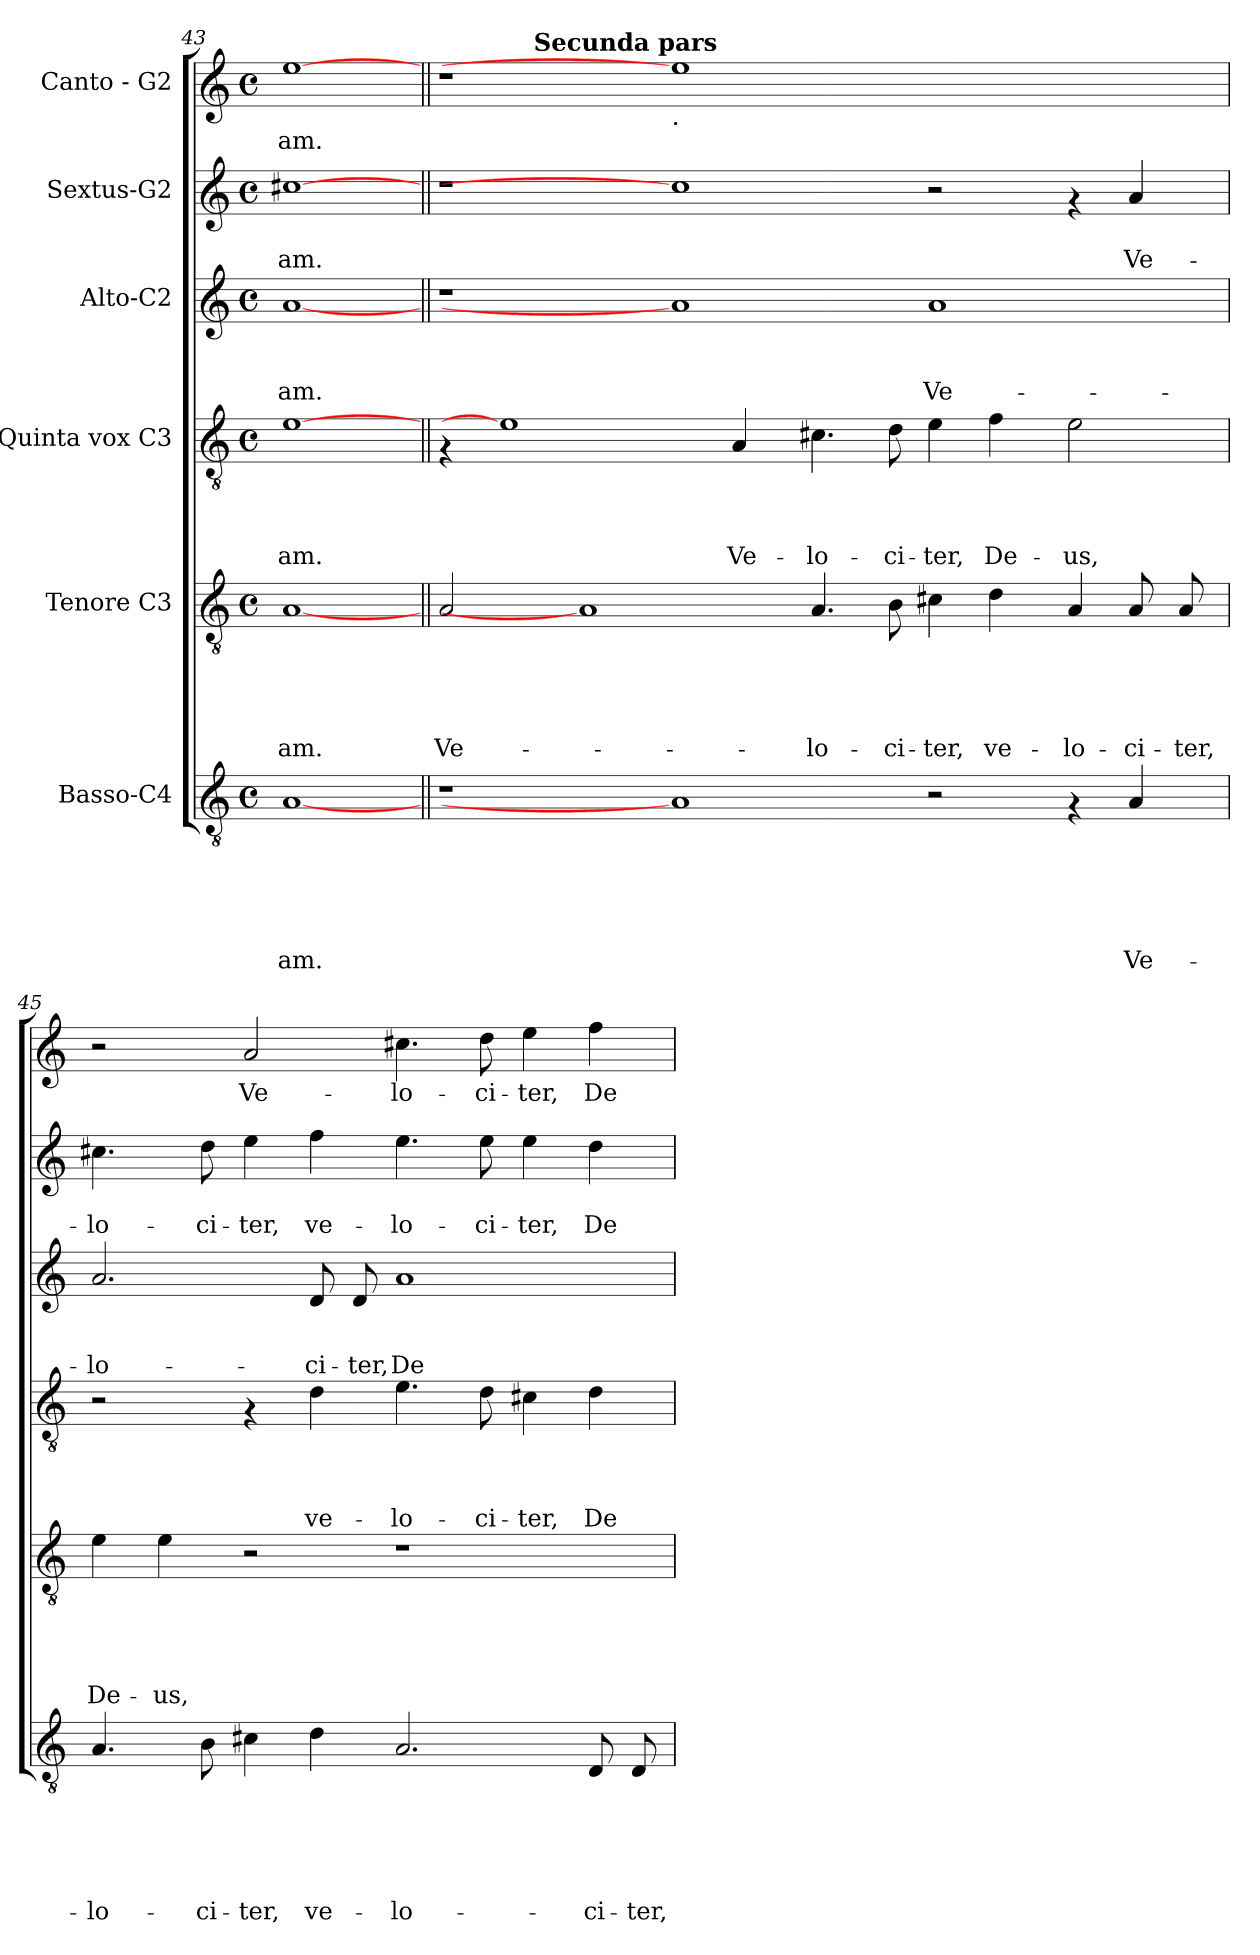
**kern	**text	**text	**text	**text	**text	**text	**kern	**text	**text	**text	**text	**text	**kern	**text	**text	**text	**text	**kern	**text	**text	**text	**kern	**text	**text	**kern	**text
*part6	*part6	*part6	*part6	*part6	*part6	*part6	*part5	*part5	*part5	*part5	*part5	*part5	*part4	*part4	*part4	*part4	*part4	*part3	*part3	*part3	*part3	*part2	*part2	*part2	*part1	*part1
*staff6	*staff6	*staff6	*staff6	*staff6	*staff6	*staff6	*staff5	*staff5	*staff5	*staff5	*staff5	*staff5	*staff4	*staff4	*staff4	*staff4	*staff4	*staff3	*staff3	*staff3	*staff3	*staff2	*staff2	*staff2	*staff1	*staff1
*I"Basso-C4	*	*	*	*	*	*	*I"Tenore C3	*	*	*	*	*	*I"Quinta vox C3	*	*	*	*	*I"Alto-C2	*	*	*	*I"Sextus-G2	*	*	*I"Canto - G2	*
*clefGv2	*	*	*	*	*	*	*clefGv2	*	*	*	*	*	*clefGv2	*	*	*	*	*clefG2	*	*	*	*clefG2	*	*	*clefG2	*
*k[]	*	*	*	*	*	*	*k[]	*	*	*	*	*	*k[]	*	*	*	*	*k[]	*	*	*	*k[]	*	*	*k[]	*
*C:	*	*	*	*	*	*	*C:	*	*	*	*	*	*C:	*	*	*	*	*C:	*	*	*	*C:	*	*	*C:	*
*M4/4	*	*	*	*	*	*	*M4/4	*	*	*	*	*	*M4/4	*	*	*	*	*M4/4	*	*	*	*M4/4	*	*	*M4/4	*
*met(c)	*	*	*	*	*	*	*met(c)	*	*	*	*	*	*met(c)	*	*	*	*	*met(c)	*	*	*	*met(c)	*	*	*met(c)	*
=43	=43	=43	=43	=43	=43	=43	=43	=43	=43	=43	=43	=43	=43	=43	=43	=43	=43	=43	=43	=43	=43	=43	=43	=43	=43	=43
!	!	!	!	!	!	!LO:LY:b	!	!	!	!	!	!LO:LY:b	!	!	!	!	!LO:LY:b	!	!	!	!LO:LY:b	!	!	!LO:LY:b	!	!LO:LY:b
[1A	.	.	.	.	.	-am.	[1A	.	.	.	.	-am.	[1e	.	.	.	-am.	[1a	.	.	-am.	[1cc#X	.	-am.	[1ee	-am.
=44||	=44||	=44||	=44||	=44||	=44||	=44||	=44||	=44||	=44||	=44||	=44||	=44||	=44||	=44||	=44||	=44||	=44||	=44||	=44||	=44||	=44||	=44||	=44||	=44||	=44||	=44||
!	!	!	!	!	!	!	!	!	!	!	!	!LO:LY:b	!	!	!	!	!	!	!	!	!	!	!	!	!	!
*	*	*	*	*	*	*	*	*	*	*	*	*	*	*	*	*	*	*	*	*	*	*	*	*	*^	*
1r	.	.	.	.	.	.	2A/	.	.	.	.	Ve-	4rF	.	.	.	.	1r	.	.	.	1r	.	.	1r	4ryy	.
.	.	.	.	.	.	.	.	.	.	.	.	.	1e]	.	.	.	.	.	.	.	.	.	.	.	.	16.ryy	.
!	!	!	!	!	!	!	!	!	!	!	!	!	!	!	!	!	!	!	!	!	!	!	!	!	!	!LO:TX:a:B:t=Secunda pars	!
.	.	.	.	.	.	.	.	.	.	.	.	.	.	.	.	.	.	.	.	.	.	.	.	.	.	1ryy	.
.	.	.	.	.	.	.	1A]	.	.	.	.	.	.	.	.	.	.	.	.	.	.	.	.	.	.	.	.
!	!	!	!	!	!	!	!	!	!	!	!	!	!	!	!	!	!	!	!	!	!	!	!	!	!LO:TX:b:t=.	!	!
1A]	.	.	.	.	.	.	.	.	.	.	.	.	.	.	.	.	.	1a]	.	.	.	1cc#]	.	.	1ee]	.	.
!	!	!	!	!	!	!	!	!	!	!	!	!	!	!	!	!	!LO:LY:b	!	!	!	!	!	!	!	!	!	!
.	.	.	.	.	.	.	.	.	.	.	.	.	4A/	.	.	.	Ve-	.	.	.	.	.	.	.	.	.	.
.	.	.	.	.	.	.	.	.	.	.	.	.	.	.	.	.	.	.	.	.	.	.	.	.	.	1ryy	.
!	!	!	!	!	!	!	!	!	!	!	!	!LO:LY:b	!	!	!	!	!LO:LY:b	!	!	!	!	!	!	!	!	!	!
.	.	.	.	.	.	.	4.A/	.	.	.	.	-lo-	4.c#X\	.	.	.	-lo-	.	.	.	.	.	.	.	.	.	.
!	!	!	!	!	!	!	!	!	!	!	!	!LO:LY:b	!	!	!	!	!LO:LY:b	!	!	!	!	!	!	!	!	!	!
.	.	.	.	.	.	.	8B\	.	.	.	.	-ci-	8d\	.	.	.	-ci-	.	.	.	.	.	.	.	.	.	.
!	!	!	!	!	!	!	!	!	!	!	!	!LO:LY:b	!	!	!	!	!LO:LY:b	!	!	!	!LO:LY:b	!	!	!	!	!	!
2r	.	.	.	.	.	.	4c#X\	.	.	.	.	-ter,	4e\	.	.	.	-ter,	1a	.	.	Ve-	2r	.	.	1ryy	.	.
!	!	!	!	!	!	!	!	!	!	!	!	!LO:LY:b	!	!	!	!	!LO:LY:b	!	!	!	!	!	!	!	!	!	!
.	.	.	.	.	.	.	4d\	.	.	.	.	ve-	4f\	.	.	.	De-	.	.	.	.	.	.	.	.	.	.
.	.	.	.	.	.	.	.	.	.	.	.	.	.	.	.	.	.	.	.	.	.	.	.	.	.	2ryy	.
!	!	!	!	!	!	!	!	!	!	!	!	!LO:LY:b	!	!	!	!	!LO:LY:b	!	!	!	!	!	!	!	!	!	!
4rF	.	.	.	.	.	.	4A/	.	.	.	.	-lo-	2e\	.	.	.	-us,	.	.	.	.	4rf	.	.	.	.	.
!	!	!	!	!	!	!LO:LY:b	!	!	!	!	!	!LO:LY:b	!	!	!	!	!	!	!	!	!	!	!	!LO:LY:b	!	!	!
4A/	.	.	.	.	.	Ve-	8A/	.	.	.	.	-ci-	.	.	.	.	.	.	.	.	.	4a/	.	Ve-	.	.	.
.	.	.	.	.	.	.	.	.	.	.	.	.	.	.	.	.	.	.	.	.	.	.	.	.	.	8ryy	.
!	!	!	!	!	!	!	!	!	!	!	!	!LO:LY:b	!	!	!	!	!	!	!	!	!	!	!	!	!	!	!
.	.	.	.	.	.	.	8A/	.	.	.	.	-ter,	.	.	.	.	.	.	.	.	.	.	.	.	.	.	.
.	.	.	.	.	.	.	.	.	.	.	.	.	.	.	.	.	.	.	.	.	.	.	.	.	.	32ryy	.
!!LO:PB:g=z
=45	=45	=45	=45	=45	=45	=45	=45	=45	=45	=45	=45	=45	=45	=45	=45	=45	=45	=45	=45	=45	=45	=45	=45	=45	=45	=45	=45
!	!	!	!	!	!	!LO:LY:b	!	!	!	!	!	!LO:LY:b	!	!	!	!	!	!	!	!	!LO:LY:b	!	!	!LO:LY:b	!	!	!
*	*	*	*	*	*	*	*	*	*	*	*	*	*	*	*	*	*	*	*	*	*	*	*	*	*v	*v	*
4.A/	.	.	.	.	.	-lo-	4e\	.	.	.	.	De-	2r	.	.	.	.	2.a/	.	.	-lo-	4.cc#X\	.	-lo-	2r	.
!	!	!	!	!	!	!	!	!	!	!	!	!LO:LY:b	!	!	!	!	!	!	!	!	!	!	!	!	!	!
.	.	.	.	.	.	.	4e\	.	.	.	.	-us,	.	.	.	.	.	.	.	.	.	.	.	.	.	.
!	!	!	!	!	!	!LO:LY:b	!	!	!	!	!	!	!	!	!	!	!	!	!	!	!	!	!	!LO:LY:b	!	!
8B\	.	.	.	.	.	-ci-	.	.	.	.	.	.	.	.	.	.	.	.	.	.	.	8dd\	.	-ci-	.	.
!	!	!	!	!	!	!LO:LY:b	!	!	!	!	!	!	!	!	!	!	!	!	!	!	!	!	!	!LO:LY:b	!	!LO:LY:b
4c#X\	.	.	.	.	.	-ter,	2r	.	.	.	.	.	4rF	.	.	.	.	.	.	.	.	4ee\	.	-ter,	2a/	Ve-
!	!	!	!	!	!	!LO:LY:b	!	!	!	!	!	!	!	!	!	!	!LO:LY:b	!	!	!	!LO:LY:b	!	!	!LO:LY:b	!	!
4d\	.	.	.	.	.	ve-	.	.	.	.	.	.	4d\	.	.	.	ve-	8d/	.	.	-ci-	4ff\	.	ve-	.	.
!	!	!	!	!	!	!	!	!	!	!	!	!	!	!	!	!	!	!	!	!	!LO:LY:b	!	!	!	!	!
.	.	.	.	.	.	.	.	.	.	.	.	.	.	.	.	.	.	8d/	.	.	-ter,	.	.	.	.	.
!	!	!	!	!	!	!LO:LY:b	!	!	!	!	!	!	!	!	!	!	!LO:LY:b	!	!	!	!LO:LY:b	!	!	!LO:LY:b	!	!LO:LY:b
2.A/	.	.	.	.	.	-lo-	1r	.	.	.	.	.	4.e\	.	.	.	-lo-	1a	.	.	De-	4.ee\	.	-lo-	4.cc#X\	-lo-
!	!	!	!	!	!	!	!	!	!	!	!	!	!	!	!	!	!LO:LY:b	!	!	!	!	!	!	!LO:LY:b	!	!LO:LY:b
.	.	.	.	.	.	.	.	.	.	.	.	.	8d\	.	.	.	-ci-	.	.	.	.	8ee\	.	-ci-	8dd\	-ci-
!	!	!	!	!	!	!	!	!	!	!	!	!	!	!	!	!	!LO:LY:b	!	!	!	!	!	!	!LO:LY:b	!	!LO:LY:b
.	.	.	.	.	.	.	.	.	.	.	.	.	4c#X\	.	.	.	-ter,	.	.	.	.	4ee\	.	-ter,	4ee\	-ter,
!	!	!	!	!	!	!LO:LY:b	!	!	!	!	!	!	!	!	!	!	!LO:LY:b	!	!	!	!	!	!	!LO:LY:b	!	!LO:LY:b
8D/	.	.	.	.	.	-ci-	.	.	.	.	.	.	4d\	.	.	.	De-	.	.	.	.	4dd\	.	De-	4ff\	De-
!	!	!	!	!	!	!LO:LY:b	!	!	!	!	!	!	!	!	!	!	!	!	!	!	!	!	!	!	!	!
8D/	.	.	.	.	.	-ter,	.	.	.	.	.	.	.	.	.	.	.	.	.	.	.	.	.	.	.	.
=	=	=	=	=	=	=	=	=	=	=	=	=	=	=	=	=	=	=	=	=	=	=	=	=	=	=
*-	*-	*-	*-	*-	*-	*-	*-	*-	*-	*-	*-	*-	*-	*-	*-	*-	*-	*-	*-	*-	*-	*-	*-	*-	*-	*-
